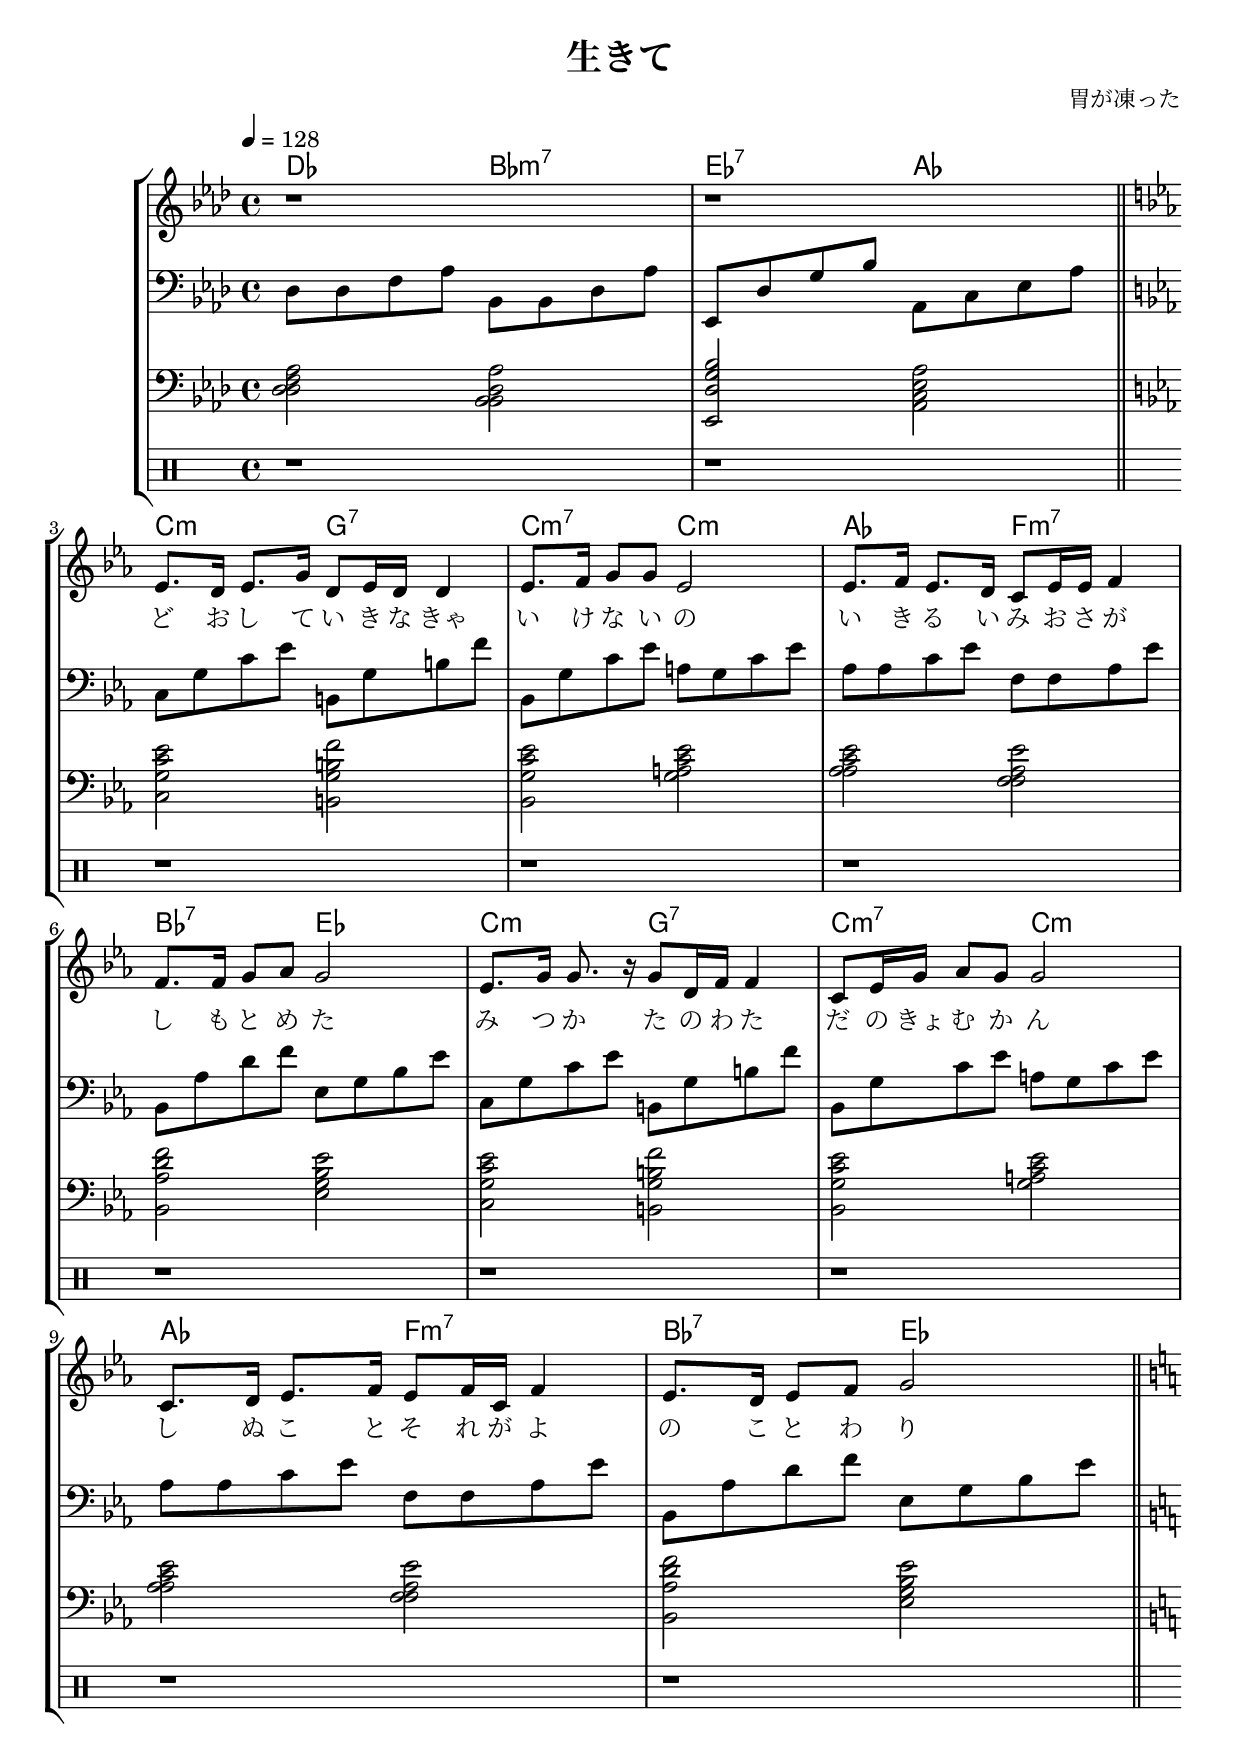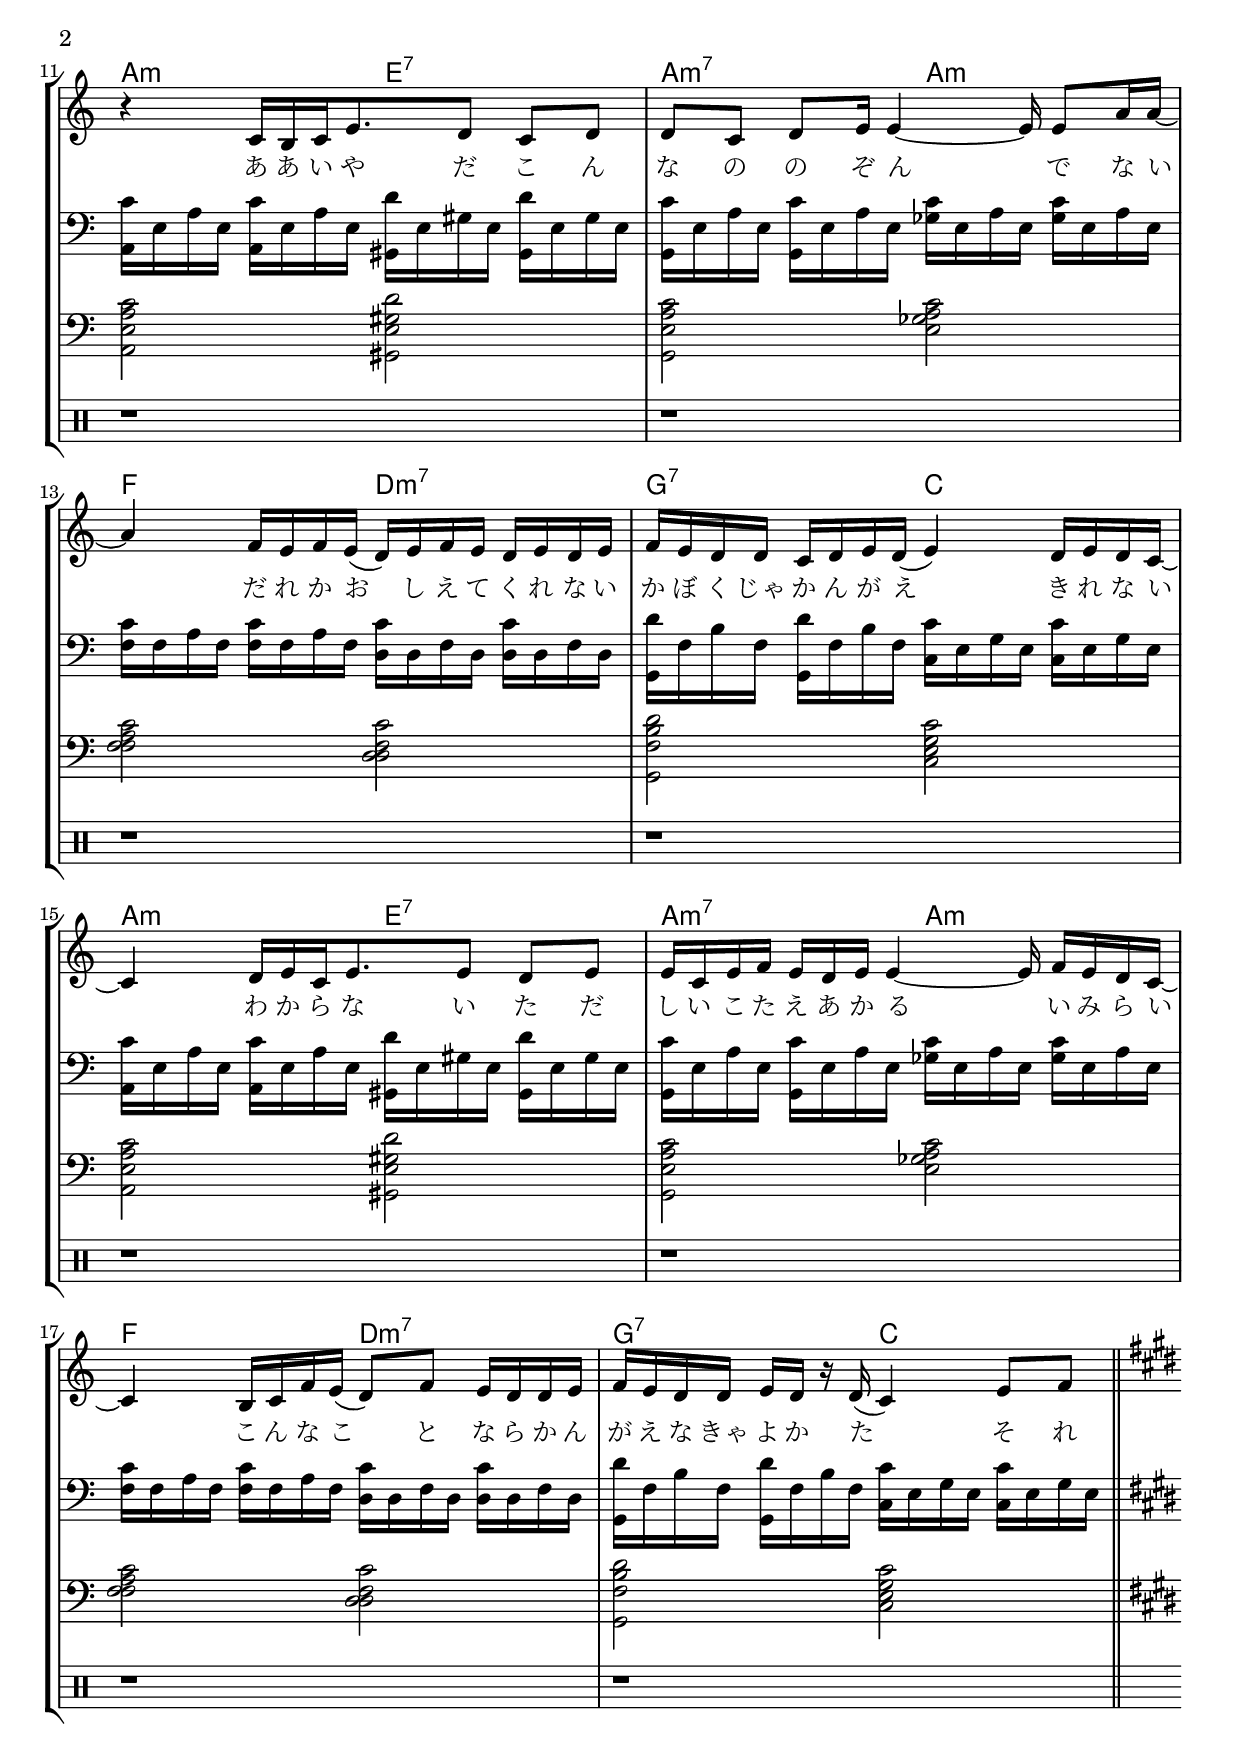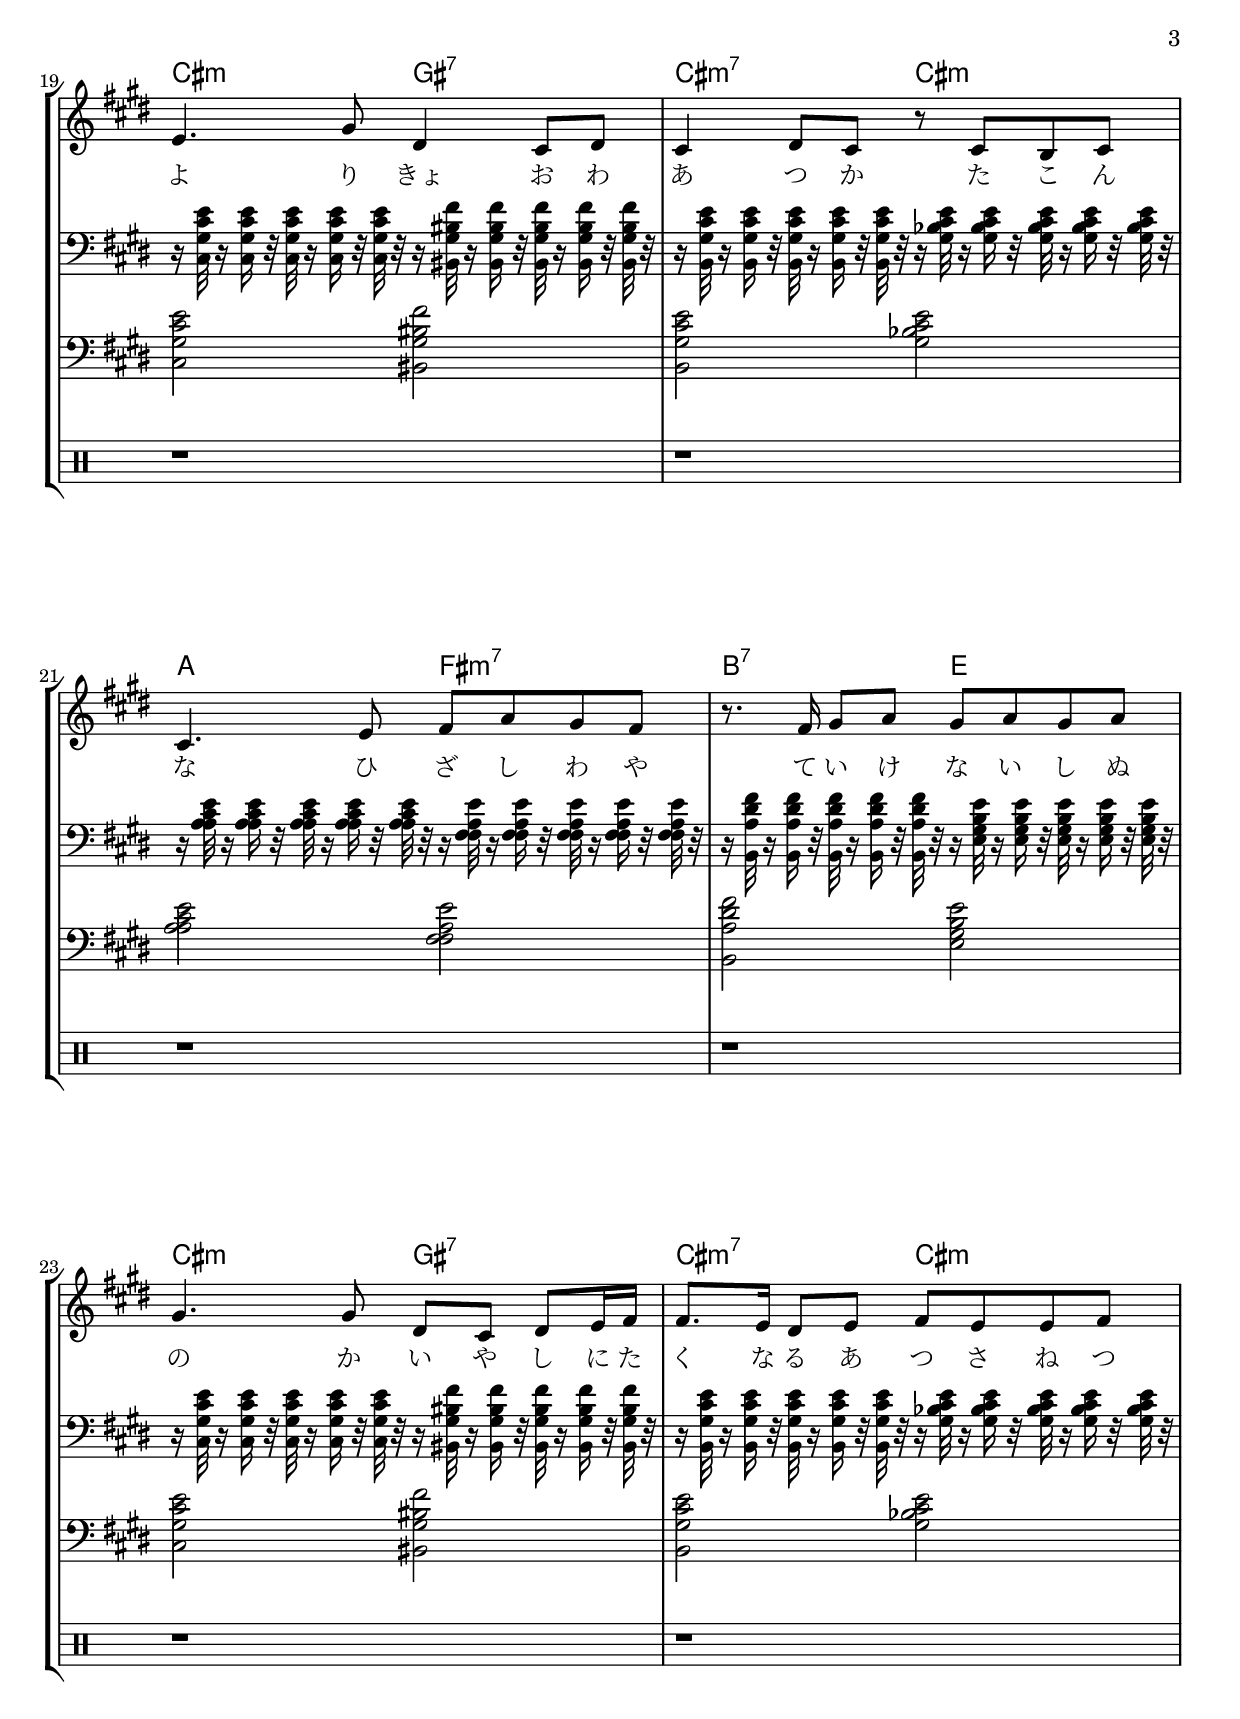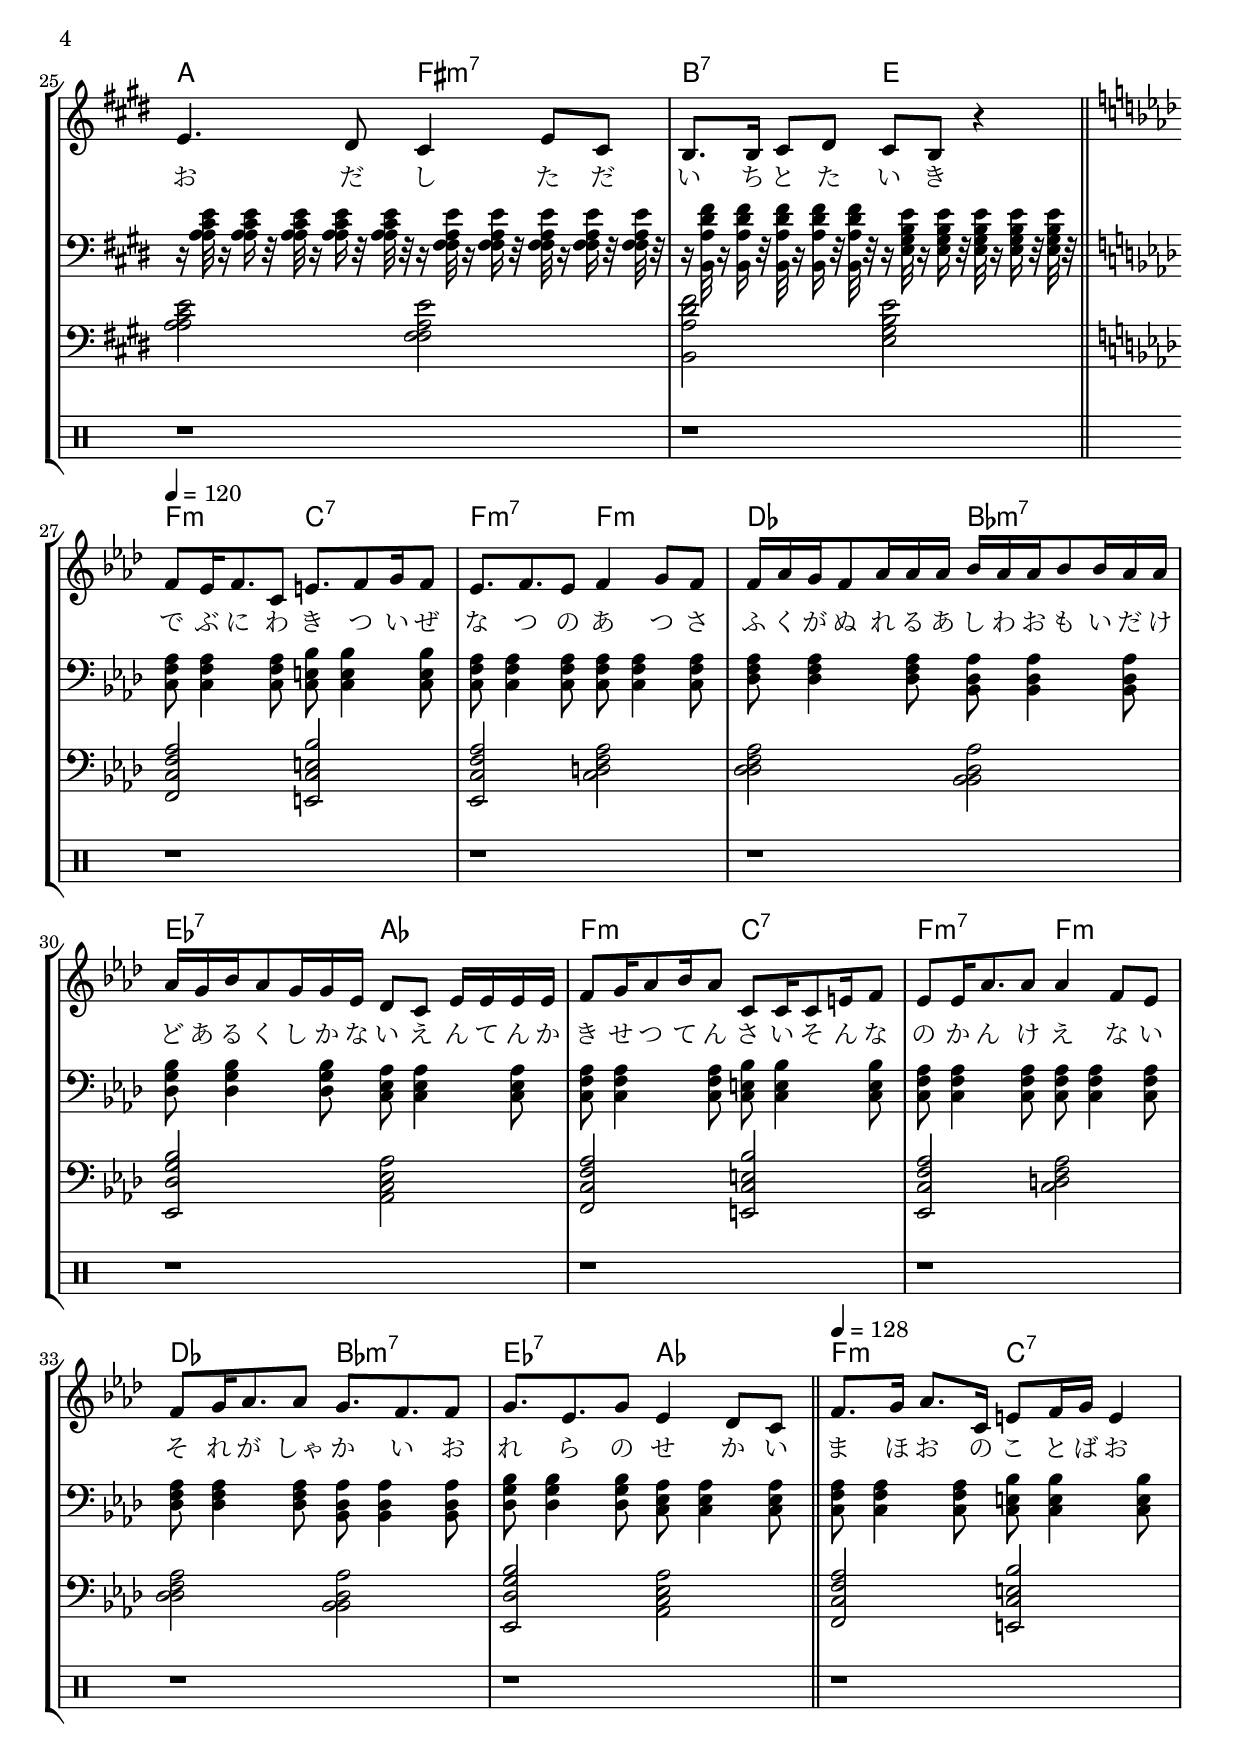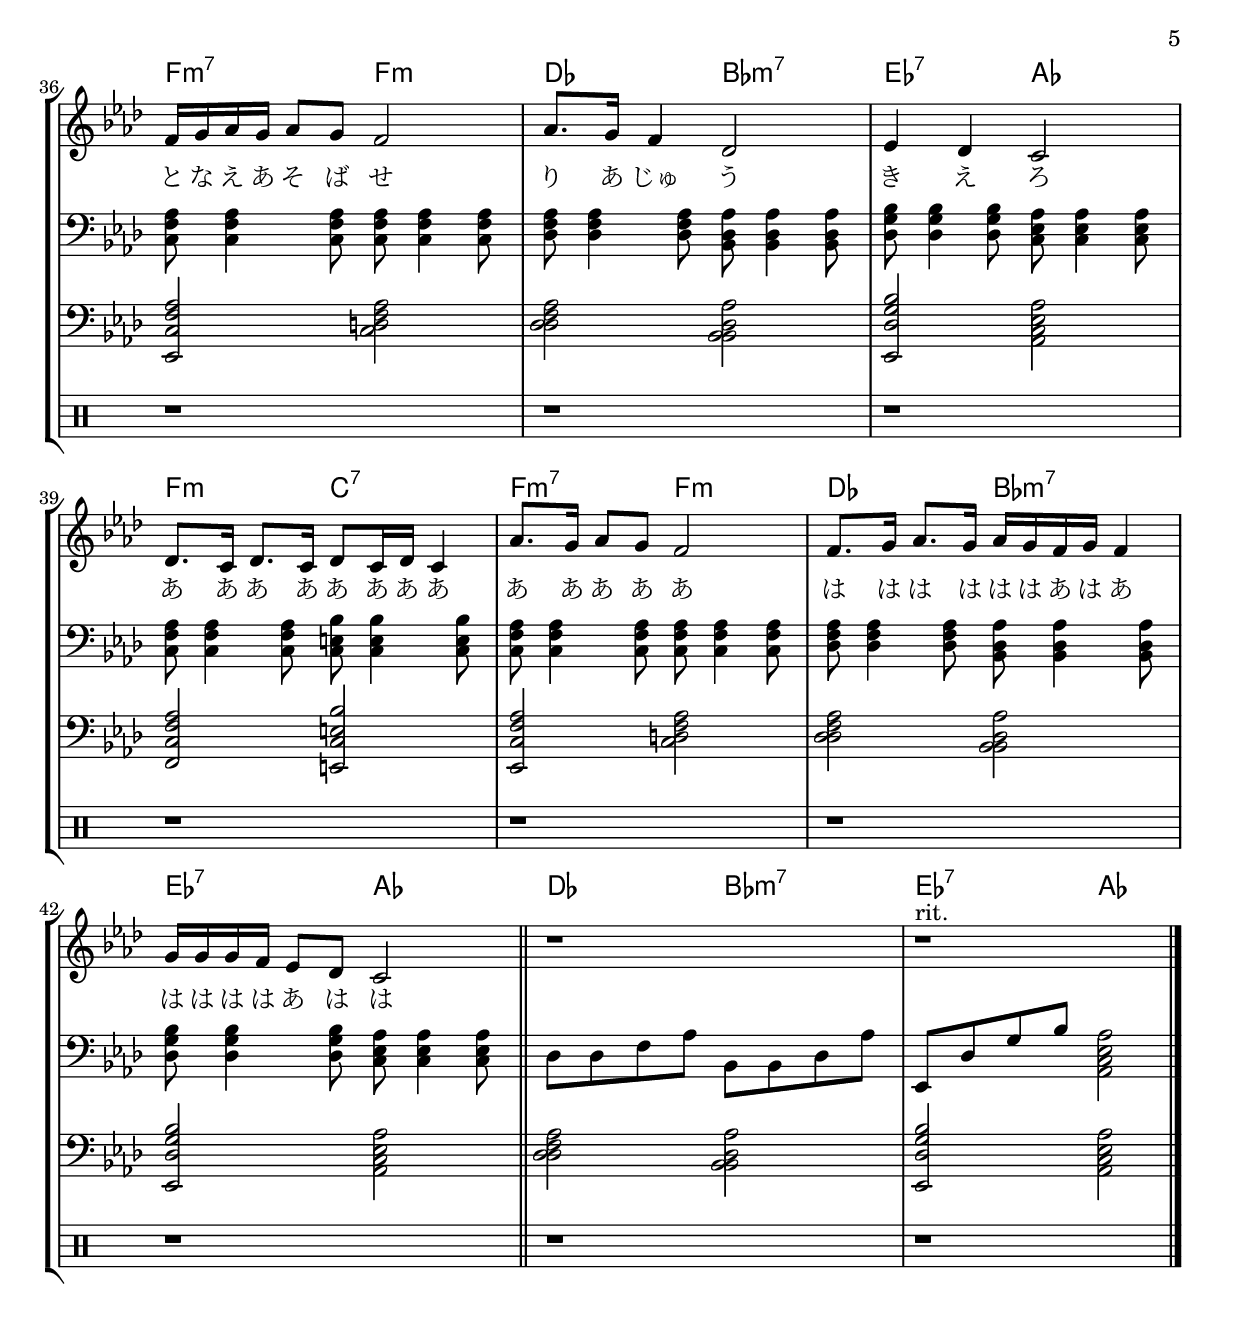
\version "2.12.1"

\header {
	title = \markup {生きて}
	composer = \markup \center-column {胃が凍った}
}

harmony = \chordmode {
	des2 bes:min7 es:7 as 

	c:m g:7 c:min7 c:m as f:min7 bes:7 es c:m g:7 c:min7 c:m as f:min7 bes:7 es 

	a:m e:7 a:min7 a:m f d:min7 g:7 c a:m e:7 a:min7 a:m f d:min7 g:7 c 

	cis:m gis:7 cis:min7 cis:m a fis:min7 b:7 e cis:m gis:7 cis:min7 cis:m a fis:min7 b:7 e 

	f:m c:7 f:min7 f:m des bes:min7 es:7 as f:m c:7 f:min7 f:m des bes:min7 es:7 as 

	f:m c:7 f:min7 f:m des bes:min7 es:7 as f:m c:7 f:min7 f:m des bes:min7 es:7 as 

	des bes:min7 es:7 as 
}

melody = {
	\key as \major
	\tempo 4 = 128
	r1 | r1   
	\set Staff.midiInstrument = #"mmi0.40"
		\key es \major
 es'8.  d'16  es'8.  g'16  d'8  es'16  d'16  d'4 
	es'8.  f'16  g'8  g'8  es'2 
	es'8.  f'16  es'8.  d'16  c'8  es'16  es'16  f'4 
	f'8.  f'16  g'8  as'8  g'2 
	es'8.  g'16  g'8.  r16  g'8  d'16  f'16  f'4 
	c'8  es'16  g'16  as'8  g'8  g'2 
	c'8.  d'16  es'8.  f'16  es'8  f'16  c'16  f'4 
	es'8.  d'16  es'8  f'8  g'2
	\set Staff.midiInstrument = #"mmi0.40"
		\key c \major
r4 c'16  b16  c'16  e'8.  d'8  c'8  d'8 
	d'8  c'8  d'8  e'16  e'4~e'16  e'8  a'16  a'16~ 
	a'4  f'16  e'16  f'16  e'16  (d'16)  e'16  f'16  e'16  d'16  e'16  d'16  e'16 
	f'16  e'16  d'16  d'16  c'16  d'16  e'16  d'16  (e'4)  d'16  e'16  d'16  c'16~ 
	c'4  d'16  e'16  c'16  e'8.  e'8  d'8  e'8 
	e'16  c'16  e'16  f'16  e'16  d'16  e'16  e'4~e'16  f'16  e'16  d'16  c'16~ 
	c'4  b16  c'16  f'16  e'16  (d'8)  f'8  e'16  d'16  d'16  e'16 
	f'16  e'16  d'16  d'16  e'16  d'16  r16  d'16  (c'4)  	\set Staff.midiInstrument = #"mmi0.40"
	e'8  f'8 
		\key e \major
e'4.  gis'8  dis'4  cis'8  dis'8 
	cis'4  dis'8  cis'8  r8  cis'8  b8  cis'8 
	cis'4.  e'8  fis'8  a'8  gis'8  fis'8 
	r8.  fis'16  gis'8  a'8  gis'8  a'8  gis'8  a'8 
	gis'4.  gis'8  dis'8  cis'8  dis'8  e'16  fis'16 
	fis'8.  e'16  dis'8  e'8  fis'8  e'8  e'8  fis'8 
	e'4.  dis'8  cis'4  e'8  cis'8 
	b8.  b16  cis'8  dis'8  cis'8  b8  	r4 	\set Staff.midiInstrument = #"mmi0.40"
		\key as \major
	\tempo 4 = 120
 f'8  es'16  f'8.  c'8  e'8.  f'8  g'16  f'8 
	es'8.  f'8.  es'8  f'4  g'8  f'8 
	f'16  as'16  g'16  f'8  as'16  as'16  as'16  bes'16  as'16  as'16  bes'8  bes'16  as'16  as'16 
	as'16  g'16  bes'16  as'8  g'16  g'16  es'16  des'8  c'8  es'16  es'16  es'16  es'16 
	f'8  g'16  as'8  bes'16  as'8  c'8  c'16  c'8  e'16  f'8 
	es'8  es'16  as'8.  as'8  as'4  f'8  es'8 
	f'8  g'16  as'8.  as'8  g'8.  f'8.  f'8 
	g'8.  es'8.  g'8  es'4  des'8  c'8
	\set Staff.midiInstrument = #"mmi0.40"
		\tempo 4 = 128
 f'8.  g'16  as'8.  c'16  e'8  f'16  g'16  e'4 
	f'16  g'16  as'16  g'16  as'8  g'8  f'2 
	as'8.  g'16  f'4  des'2 
	es'4  des'4  c'2 
	des'8.  c'16  des'8.  c'16  des'8  c'16  des'16  c'4 
	as'8.  g'16  as'8  g'8  f'2 
	f'8.  g'16  as'8.  g'16  as'16  g'16  f'16  g'16  f'4 
	g'16  g'16  g'16  f'16  es'8  des'8  c'2
	r1 | r1^"rit." \bar "|."
}

words = \lyricmode {
	
	ど  お  し  て  い  き  な  きゃ  い  け  な  い  の  い  き  る  い  み  お  さ  が  し  も  と  め  た  み  つ  か  た  の  わ  た  だ  の  きょ  む  か  ん  し  ぬ  こ  と  そ  れ  が  よ  の  こ  と  わ  り  
	あ  あ  い  や  だ  こ  ん  な  の  の  ぞ  ん  で  な  い  だ  れ  か  お  し  え  て  く  れ  な  い  か  ぼ  く  じゃ  か  ん  が  え  き  れ  な  い  わ  か  ら  な  い  た  だ  し  い  こ  た  え  あ  か  る  い  み  ら  い  こ  ん  な  こ  と  な  ら  か  ん  が  え  な  きゃ  よ  か  た  
	そ  れ  よ  り  きょ  お  わ  あ  つ  か  た  こ  ん  な  ひ  ざ  し  わ  や  て  い  け  な  い  し  ぬ  の  か  い  や  し  に  た  く  な  る  あ  つ  さ  ね  つ  お  だ  し  た  だ  い  ち  と  た  い  き  
	で  ぶ  に  わ  き  つ  い  ぜ  な  つ  の  あ  つ  さ  ふ  く  が  ぬ  れ  る  あ  し  わ  お  も  い  だ  け  ど  あ  る  く  し  か  な  い  え  ん  て  ん  か  き  せ  つ  て  ん  さ  い  そ  ん  な  の  か  ん  け  え  な  い  そ  れ  が  しゃ  か  い  お  れ  ら  の  せ  か  い  
	ま  ほ  お  の  こ  と  ば  お  と  な  え  あ  そ  ば  せ  り  あ  じゅ  う  き  え  ろ  あ  あ  あ  あ  あ  あ  あ  あ  あ  あ  あ  あ  あ  は  は  は  は  は  は  あ  は  あ  は  は  は  は  あ  は  は  
	
}

tempochange = {
	\tempo 4 = 128
	r1 | r1 \bar "||"
	\tempo 4 = 128
	r1 | r1 | r1 | r1 | r1 | r1 | r1 | r1 \bar "||"
	\tempo 4 = 128
	r1 | r1 | r1 | r1 | r1 | r1 | r1 | r1 \bar "||"
	\tempo 4 = 128
	r1 | r1 | r1 | r1 | r1 | r1 | r1 | r1 \bar "||"
	\tempo 4 = 120
	r1 | r1 | r1 | r1 | r1 | r1 | r1 | r1 \bar "||"
	\tempo 4 = 128
	r1 | r1 | r1 | r1 | r1 | r1 | r1 | r1 \bar "||"
	\tempo 4 = 128
	r1 | \tempo 4 = 96 r2 \tempo 4 = 85 r2 \bar "|."
}

mainacc = {
	\clef bass
	\set Staff.midiInstrument = #"Taiko Drum"
	\key as \major
	\tempo 4 = 128
	des8 des8 f8 as8
	bes,8 bes,8 des8 as8
	es,8 des8 g8 bes8
	as,8 c8 es8 as8
	\bar "||"

	\set Staff.midiInstrument = #"Shamisen"
	\key es \major
	c8 g8 c'8 es'8
	b,8 g8 b8 f'8
	bes,8 g8 c'8 es'8
	a8 g8 c'8 es'8
	as8 as8 c'8 es'8
	f8 f8 as8 es'8
	bes,8 as8 d'8 f'8
	es8 g8 bes8 es'8
	c8 g8 c'8 es'8
	b,8 g8 b8 f'8
	bes,8 g8 c'8 es'8
	a8 g8 c'8 es'8
	as8 as8 c'8 es'8
	f8 f8 as8 es'8
	bes,8 as8 d'8 f'8
	es8 g8 bes8 es'8
	\bar "||"

	\set Staff.midiInstrument = #"Taiko Drum"
	\key c \major
	<a, c'>16 e a e <a, c'> e a e
	<gis, d'>16 e gis e <gis, d'> e gis e
	<g, c'>16 e a e <g, c'> e a e
	<ges c'>16 e a e <ges c'> e a e
	<f c'>16 f a f <f c'> f a f
	<d c'>16 d f d <d c'> d f d
	<g, d'>16 f b f <g, d'> f b f
	<c c'>16 e g e <c c'> e g e
	<a, c'>16 e a e <a, c'> e a e
	<gis, d'>16 e gis e <gis, d'> e gis e
	<g, c'>16 e a e <g, c'> e a e
	<ges c'>16 e a e <ges c'> e a e
	<f c'>16 f a f <f c'> f a f
	<d c'>16 d f d <d c'> d f d
	<g, d'>16 f b f <g, d'> f b f
	<c c'>16 e g e <c c'> e g e
	\bar "||"

	\set Staff.midiInstrument = #"Taiko Drum"
	\key e \major
	r16 <cis gis cis' e'>32 r16 <cis gis cis' e'>16 r32      <cis gis cis' e'>32 r16      <cis gis cis' e'>16 r32 <cis gis cis' e'>32 r32
	r16 <bis, gis bis fis'>32 r16 <bis, gis bis fis'>16 r32      <bis, gis bis fis'>32 r16      <bis, gis bis fis'>16 r32 <bis, gis bis fis'>32 r32
	r16 <b, gis cis' e'>32 r16 <b, gis cis' e'>16 r32      <b, gis cis' e'>32 r16      <b, gis cis' e'>16 r32 <b, gis cis' e'>32 r32
	r16 <bes gis cis' e'>32 r16 <bes gis cis' e'>16 r32      <bes gis cis' e'>32 r16      <bes gis cis' e'>16 r32 <bes gis cis' e'>32 r32
	r16 <a a cis' e'>32 r16 <a a cis' e'>16 r32      <a a cis' e'>32 r16      <a a cis' e'>16 r32 <a a cis' e'>32 r32
	r16 <fis fis a e'>32 r16 <fis fis a e'>16 r32      <fis fis a e'>32 r16      <fis fis a e'>16 r32 <fis fis a e'>32 r32
	r16 <b, a dis' fis'>32 r16 <b, a dis' fis'>16 r32      <b, a dis' fis'>32 r16      <b, a dis' fis'>16 r32 <b, a dis' fis'>32 r32
	r16 <e gis b e'>32 r16 <e gis b e'>16 r32      <e gis b e'>32 r16      <e gis b e'>16 r32 <e gis b e'>32 r32
	r16 <cis gis cis' e'>32 r16 <cis gis cis' e'>16 r32      <cis gis cis' e'>32 r16      <cis gis cis' e'>16 r32 <cis gis cis' e'>32 r32
	r16 <bis, gis bis fis'>32 r16 <bis, gis bis fis'>16 r32      <bis, gis bis fis'>32 r16      <bis, gis bis fis'>16 r32 <bis, gis bis fis'>32 r32
	r16 <b, gis cis' e'>32 r16 <b, gis cis' e'>16 r32      <b, gis cis' e'>32 r16      <b, gis cis' e'>16 r32 <b, gis cis' e'>32 r32
	r16 <bes gis cis' e'>32 r16 <bes gis cis' e'>16 r32      <bes gis cis' e'>32 r16      <bes gis cis' e'>16 r32 <bes gis cis' e'>32 r32
	r16 <a a cis' e'>32 r16 <a a cis' e'>16 r32      <a a cis' e'>32 r16      <a a cis' e'>16 r32 <a a cis' e'>32 r32
	r16 <fis fis a e'>32 r16 <fis fis a e'>16 r32      <fis fis a e'>32 r16      <fis fis a e'>16 r32 <fis fis a e'>32 r32
	r16 <b, a dis' fis'>32 r16 <b, a dis' fis'>16 r32      <b, a dis' fis'>32 r16      <b, a dis' fis'>16 r32 <b, a dis' fis'>32 r32
	r16 <e gis b e'>32 r16 <e gis b e'>16 r32      <e gis b e'>32 r16      <e gis b e'>16 r32 <e gis b e'>32 r32
	\bar "||"

	\set Staff.midiInstrument = #"Taiko Drum"
	\key as \major
	\tempo 4 = 120
	<c f as>8 <c f as>4 <c f as>8
	<c e bes>8 <c e bes>4 <c e bes>8
	<c f as>8 <c f as>4 <c f as>8
	<c f as>8 <c f as>4 <c f as>8
	<des f as>8 <des f as>4 <des f as>8
	<bes, des as>8 <bes, des as>4 <bes, des as>8
	<des g bes>8 <des g bes>4 <des g bes>8
	<c es as>8 <c es as>4 <c es as>8
	<c f as>8 <c f as>4 <c f as>8
	<c e bes>8 <c e bes>4 <c e bes>8
	<c f as>8 <c f as>4 <c f as>8
	<c f as>8 <c f as>4 <c f as>8
	<des f as>8 <des f as>4 <des f as>8
	<bes, des as>8 <bes, des as>4 <bes, des as>8
	<des g bes>8 <des g bes>4 <des g bes>8
	<c es as>8 <c es as>4 <c es as>8
	\bar "||"

	\set Staff.midiInstrument = #"Taiko Drum"
	\tempo 4 = 128
	<c f as>8 <c f as>4 <c f as>8
	<c e bes>8 <c e bes>4 <c e bes>8
	<c f as>8 <c f as>4 <c f as>8
	<c f as>8 <c f as>4 <c f as>8
	<des f as>8 <des f as>4 <des f as>8
	<bes, des as>8 <bes, des as>4 <bes, des as>8
	<des g bes>8 <des g bes>4 <des g bes>8
	<c es as>8 <c es as>4 <c es as>8
	<c f as>8 <c f as>4 <c f as>8
	<c e bes>8 <c e bes>4 <c e bes>8
	<c f as>8 <c f as>4 <c f as>8
	<c f as>8 <c f as>4 <c f as>8
	<des f as>8 <des f as>4 <des f as>8
	<bes, des as>8 <bes, des as>4 <bes, des as>8
	<des g bes>8 <des g bes>4 <des g bes>8
	<c es as>8 <c es as>4 <c es as>8
	\bar "||"

	\set Staff.midiInstrument = #"Koto"
	des8 des8 f8 as8
	bes,8 bes,8 des8 as8
	es,8 des8 g8 bes8
	<as, c es as>2
	\bar "|."
}

subacc = {
	\clef bass
	\set Staff.midiInstrument = #"Shamisen"
	\key as \major
	\tempo 4 = 128
	<des des f as>2
	<bes, bes, des as>2
	<es, des g bes>2
	<as, c es as>2
	\bar "||"

	\set Staff.midiInstrument = #"Shamisen"
	\key es \major
	<c g c' es'>2
	<b, g b f'>2
	<bes, g c' es'>2
	<a g c' es'>2
	<as as c' es'>2
	<f f as es'>2
	<bes, as d' f'>2
	<es g bes es'>2
	<c g c' es'>2
	<b, g b f'>2
	<bes, g c' es'>2
	<a g c' es'>2
	<as as c' es'>2
	<f f as es'>2
	<bes, as d' f'>2
	<es g bes es'>2
	\bar "||"

	\set Staff.midiInstrument = #"Shamisen"
	\key c \major
	<a, e a c'>2
	<gis, e gis d'>2
	<g, e a c'>2
	<ges e a c'>2
	<f f a c'>2
	<d d f c'>2
	<g, f b d'>2
	<c e g c'>2
	<a, e a c'>2
	<gis, e gis d'>2
	<g, e a c'>2
	<ges e a c'>2
	<f f a c'>2
	<d d f c'>2
	<g, f b d'>2
	<c e g c'>2
	\bar "||"

	\set Staff.midiInstrument = #"Shamisen"
	\key e \major
	<cis gis cis' e'>2
	<bis, gis bis fis'>2
	<b, gis cis' e'>2
	<bes gis cis' e'>2
	<a a cis' e'>2
	<fis fis a e'>2
	<b, a dis' fis'>2
	<e gis b e'>2
	<cis gis cis' e'>2
	<bis, gis bis fis'>2
	<b, gis cis' e'>2
	<bes gis cis' e'>2
	<a a cis' e'>2
	<fis fis a e'>2
	<b, a dis' fis'>2
	<e gis b e'>2
	\bar "||"

	\set Staff.midiInstrument = #"Shamisen"
	\key as \major
	\tempo 4 = 120
	<f, c f as>2
	<e, c e bes>2
	<es, c f as>2
	<d c f as>2
	<des des f as>2
	<bes, bes, des as>2
	<es, des g bes>2
	<as, c es as>2
	<f, c f as>2
	<e, c e bes>2
	<es, c f as>2
	<d c f as>2
	<des des f as>2
	<bes, bes, des as>2
	<es, des g bes>2
	<as, c es as>2
	\bar "||"

	\set Staff.midiInstrument = #"Shamisen"
	\tempo 4 = 128
	<f, c f as>2
	<e, c e bes>2
	<es, c f as>2
	<d c f as>2
	<des des f as>2
	<bes, bes, des as>2
	<es, des g bes>2
	<as, c es as>2
	<f, c f as>2
	<e, c e bes>2
	<es, c f as>2
	<d c f as>2
	<des des f as>2
	<bes, bes, des as>2
	<es, des g bes>2
	<as, c es as>2
	\bar "||"

	\set Staff.midiInstrument = #"Shamisen"
	<des des f as>2
	<bes, bes, des as>2
	<es, des g bes>2
	<as, c es as>2
	\bar "|."
}

percA = {
	\drummode {
	r1 |r1 \bar "||"
	r1 |r1 |r1 |r1 |r1 |r1 |r1 |r1 \bar "||"
	r1 |r1 |r1 |r1 |r1 |r1 |r1 |r1 \bar "||"
	r1 |r1 |r1 |r1 |r1 |r1 |r1 |r1 \bar "||"
	r1 |r1 |r1 |r1 |r1 |r1 |r1 |r1 \bar "||"
	r1 |r1 |r1 |r1 |r1 |r1 |r1 |r1 \bar "||"
	r1 |r1 \bar "|."
	}
}

percB = {
	\drummode {
	r1 |r1 \bar "||"
	r1 |r1 |r1 |r1 |r1 |r1 |r1 |r1 \bar "||"
	r1 |r1 |r1 |r1 |r1 |r1 |r1 |r1 \bar "||"
	r1 |r1 |r1 |r1 |r1 |r1 |r1 |r1 \bar "||"
	r1 |r1 |r1 |r1 |r1 |r1 |r1 |r1 \bar "||"
	r1 |r1 |r1 |r1 |r1 |r1 |r1 |r1 \bar "||"
	r1 |r1 \bar "|."
	}
}

percC = {
	\drummode {
	r1 |r1 \bar "||"
	r1 |r1 |r1 |r1 |r1 |r1 |r1 |r1 \bar "||"
	r1 |r1 |r1 |r1 |r1 |r1 |r1 |r1 \bar "||"
	r1 |r1 |r1 |r1 |r1 |r1 |r1 |r1 \bar "||"
	r1 |r1 |r1 |r1 |r1 |r1 |r1 |r1 \bar "||"
	r1 |r1 |r1 |r1 |r1 |r1 |r1 |r1 \bar "||"
	r1 |r1 \bar "|."
	}
}

percD = {
	\drummode {
	r1 |r1 \bar "||"
	r1 |r1 |r1 |r1 |r1 |r1 |r1 |r1 \bar "||"
	r1 |r1 |r1 |r1 |r1 |r1 |r1 |r1 \bar "||"
	r1 |r1 |r1 |r1 |r1 |r1 |r1 |r1 \bar "||"
	r1 |r1 |r1 |r1 |r1 |r1 |r1 |r1 \bar "||"
	r1 |r1 |r1 |r1 |r1 |r1 |r1 |r1 \bar "||"
	r1 |r1 \bar "|."
	}
}

percE = {
	\drummode {
	r1 |r1 \bar "||"
	r1 |r1 |r1 |r1 |r1 |r1 |r1 |r1 \bar "||"
	r1 |r1 |r1 |r1 |r1 |r1 |r1 |r1 \bar "||"
	r1 |r1 |r1 |r1 |r1 |r1 |r1 |r1 \bar "||"
	r1 |r1 |r1 |r1 |r1 |r1 |r1 |r1 \bar "||"
	r1 |r1 |r1 |r1 |r1 |r1 |r1 |r1 \bar "||"
	r1 |r1 \bar "|."
	}
}

\score {
	<<
		\new StaffGroup <<
			\new ChordNames {\harmony}
			\new Voice = "melody" {\melody}
			\new Lyrics \lyricsto "melody" \words
			\new Staff = "mainacc" {\mainacc}
			\new Staff = "subacc" {\subacc}
			\new DrumStaff <<
				\new DrumVoice {\percA}
				\new DrumVoice {\percB}
				\new DrumVoice {\percC}
				\new DrumVoice {\percD}
				\new DrumVoice {\percE}
			>>
		>>
	>>
	\layout { }
}
